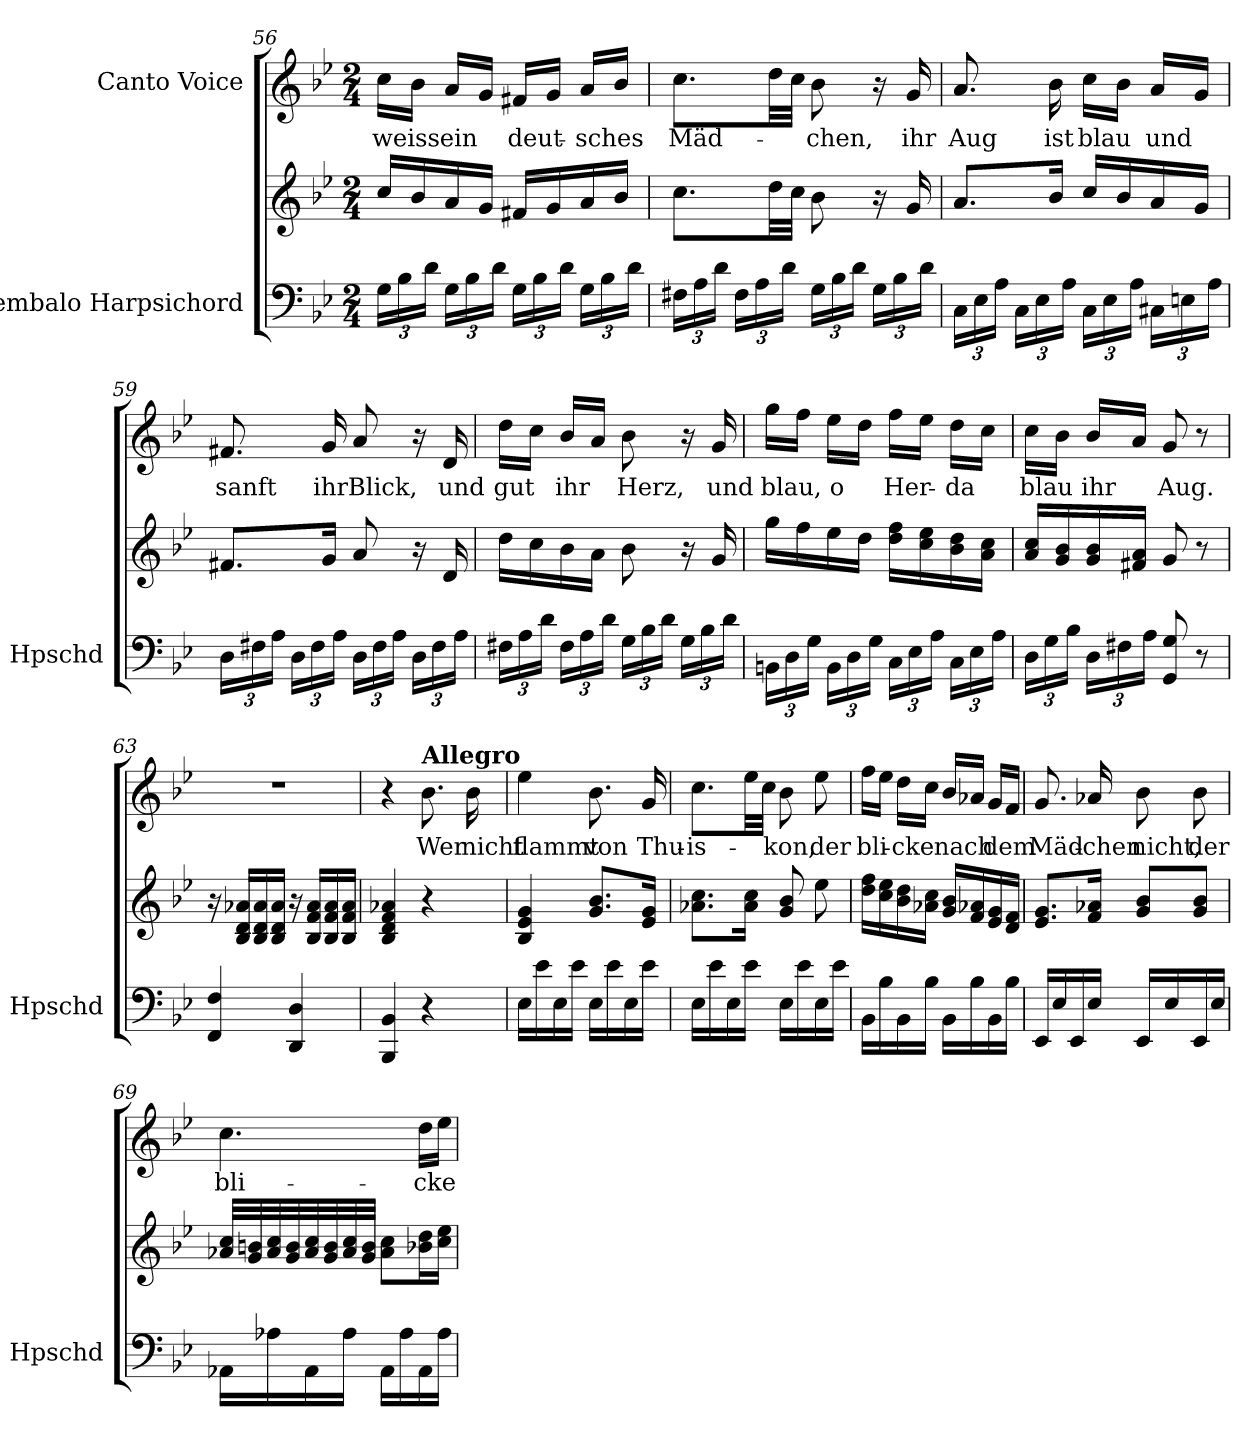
**kern	**kern	**kern	**text
*part2	*part2	*part1	*part1
*staff3	*staff2	*staff1	*staff1
*I"Cembalo Harpsichord	*	*I"Canto Voice	*
*I'Hpschd	*	*	*
*clefF4	*clefG2	*clefG2	*
*k[b-e-]	*k[b-e-]	*k[b-e-]	*
*M2/4	*M2/4	*M2/4	*
*Xbrackettup	*	*	*
=56	=56	=56	=56
24G\LL	16cc/LL	16cc\LL	weiss
24B-\	.	.	.
.	16b-/	16b-\JJ	.
24d\JJ	.	.	.
24G\LL	16a/	16a/LL	ein
24B-\	.	.	.
.	16g/JJ	16g/JJ	.
24d\JJ	.	.	.
24G\LL	16f#X/LL	16f#X/LL	deut-
24B-\	.	.	.
.	16g/	16g/JJ	.
24d\JJ	.	.	.
24G\LL	16a/	16a/LL	-sches
24B-\	.	.	.
.	16b-/JJ	16b-/JJ	.
24d\JJ	.	.	.
=57	=57	=57	=57
24F#X\LL	8.cc\L	8.cc\L	Mäd-
24A\	.	.	.
24d\JJ	.	.	.
24F#\LL	.	.	.
24A\	.	.	.
.	32dd\LL	32dd\LL	.
24d\JJ	.	.	.
.	32cc\JJJ	32cc\JJJ	.
24G\LL	8b-\	8b-\	-chen,
24B-\	.	.	.
24d\JJ	.	.	.
24G\LL	16r	16r	.
24B-\	.	.	.
.	16g/	16g/	ihr
24d\JJ	.	.	.
=58	=58	=58	=58
24C\LL	8.a/L	8.a/	Aug
24E-\	.	.	.
24A\JJ	.	.	.
24C\LL	.	.	.
24E-\	.	.	.
.	16b-/Jk	16b-\	ist
24A\JJ	.	.	.
24C\LL	16cc/LL	16cc\LL	blau
24E-\	.	.	.
.	16b-/	16b-\JJ	.
24A\JJ	.	.	.
24C#X\LL	16a/	16a/LL	und
24En\	.	.	.
.	16g/JJ	16g/JJ	.
24A\JJ	.	.	.
=59	=59	=59	=59
24D\LL	8.f#X/L	8.f#X/	sanft
24F#X\	.	.	.
24A\JJ	.	.	.
24D\LL	.	.	.
24F#\	.	.	.
.	16g/Jk	16g/	ihr
24A\JJ	.	.	.
24D\LL	8a/	8a/	Blick,
24F#\	.	.	.
24A\JJ	.	.	.
24D\LL	16r	16r	.
24F#\	.	.	.
.	16d/	16d/	und
24A\JJ	.	.	.
=60	=60	=60	=60
24F#X\LL	16dd\LL	16dd\LL	gut
24A\	.	.	.
.	16cc\	16cc\JJ	.
24d\JJ	.	.	.
24F#\LL	16b-\	16b-/LL	ihr
24A\	.	.	.
.	16a\JJ	16a/JJ	.
24d\JJ	.	.	.
24G\LL	8b-\	8b-\	Herz,
24B-\	.	.	.
24d\JJ	.	.	.
24G\LL	16r	16r	.
24B-\	.	.	.
.	16g/	16g/	und
24d\JJ	.	.	.
=61	=61	=61	=61
24BBn\LL	16gg\LL	16gg\LL	blau,
24D\	.	.	.
.	16ff\	16ff\JJ	.
24G\JJ	.	.	.
24BB\LL	16ee-\	16ee-\LL	o
24D\	.	.	.
.	16dd\JJ	16dd\JJ	.
24G\JJ	.	.	.
24C\LL	16dd\ 16ff\LL	16ff\LL	Her-
24E-\	.	.	.
.	16cc\ 16ee-\	16ee-\JJ	.
24A\JJ	.	.	.
24C\LL	16b-\ 16dd\	16dd\LL	-da
24E-\	.	.	.
.	16a\ 16cc\JJ	16cc\JJ	.
24A\JJ	.	.	.
=62	=62	=62	=62
24D\LL	16a/ 16cc/LL	16cc\LL	blau
24G\	.	.	.
.	16g/ 16b-/	16b-\JJ	.
24B-\JJ	.	.	.
24D\LL	16g/ 16b-/	16b-/LL	ihr
24F#X\	.	.	.
.	16f#X/ 16a/JJ	16a/JJ	.
24A\JJ	.	.	.
8GG/ 8G/	8g/	8g/	Aug.
8r	8r	8r	.
=63	=63	=63	=63
4FF/ 4F/	16r	2r	.
.	16B-/ 16d/ 16a-X/LL	.	.
.	16B-/ 16d/ 16a-/	.	.
.	16B-/ 16d/ 16a-/JJ	.	.
4DD/ 4D/	16r	.	.
.	16B-/ 16f/ 16a-/LL	.	.
.	16B-/ 16f/ 16a-/	.	.
.	16B-/ 16f/ 16a-/JJ	.	.
=64	=64	=64	=64
4BBB-/ 4BB-/	4B-/ 4d/ 4f/ 4a-j/	4r	.
!	!	!LO:TX:a:B:t=Allegro	!
4r	4r	8.b-\	Wer
.	.	16b-\	nicht
=65	=65	=65	=65
16E-\LL	4B-/ 4e-/ 4g/	4ee-\	flammt
16e-\	.	.	.
16E-\	.	.	.
16e-\JJ	.	.	.
16E-\LL	8.g/ 8.b-/L	8.b-\	von
16e-\	.	.	.
16E-\	.	.	.
16e-\JJ	16e-/ 16g/Jk	16g/	Thu-
=66	=66	=66	=66
16E-\LL	8.a-X\ 8.cc\L	8.cc\L	-is-
16e-\	.	.	.
16E-\	.	.	.
16e-\JJ	16a-\ 16cc\Jk	32ee-\LL	.
.	.	32cc\JJJ	.
16E-\LL	8g/ 8b-/	8b-\	-kon,
16e-\	.	.	.
16E-\	8ee-\	8ee-\	der
16e-\JJ	.	.	.
=67	=67	=67	=67
16BB-\LL	16dd\ 16ff\LL	16ff\LL	bli-
16B-\	16cc\ 16ee-\	16ee-\JJ	.
16BB-\	16b-\ 16dd\	16dd\LL	-cke
16B-\JJ	16a-X\ 16cc\JJ	16cc\JJ	.
16BB-\LL	16g/ 16b-/LL	16b-/LL	nach
16B-\	16f/ 16a-X/	16a-X/JJ	.
16BB-\	16e-/ 16g/	16g/LL	dem
16B-\JJ	16d/ 16f/JJ	16f/JJ	.
=68	=68	=68	=68
16EE-/LL	8.e-/ 8.g/L	8.g/	Mäd-
16E-/	.	.	.
16EE-/	.	.	.
16E-/JJ	16f/ 16a-X/Jk	16a-X/	-chen
16EE-/LL	8g/ 8b-/L	8b-\	nicht,
16E-/	.	.	.
16EE-/	8g/ 8b-/J	8b-\	der
16E-/JJ	.	.	.
=69	=69	=69	=69
16AA-X\LL	32a-X/ 32cc/LLL	4.cc\	bli-
.	32g/ 32bn/	.	.
16A-j\	32a-/ 32cc/	.	.
.	32g/ 32b/	.	.
16AA-\	32a-/ 32cc/	.	.
.	32g/ 32b/	.	.
16A-\JJ	32a-/ 32cc/	.	.
.	32g/ 32b/JJJ	.	.
16AA-\LL	8a-\ 8cc\L	.	.
16A-\	.	.	.
16AA-\	16b-X\ 16dd\L	16dd\LL	-cke
16A-\JJ	16cc\ 16ee-\JJ	16ee-\JJ	.
=	=	=	=
*-	*-	*-	*-
